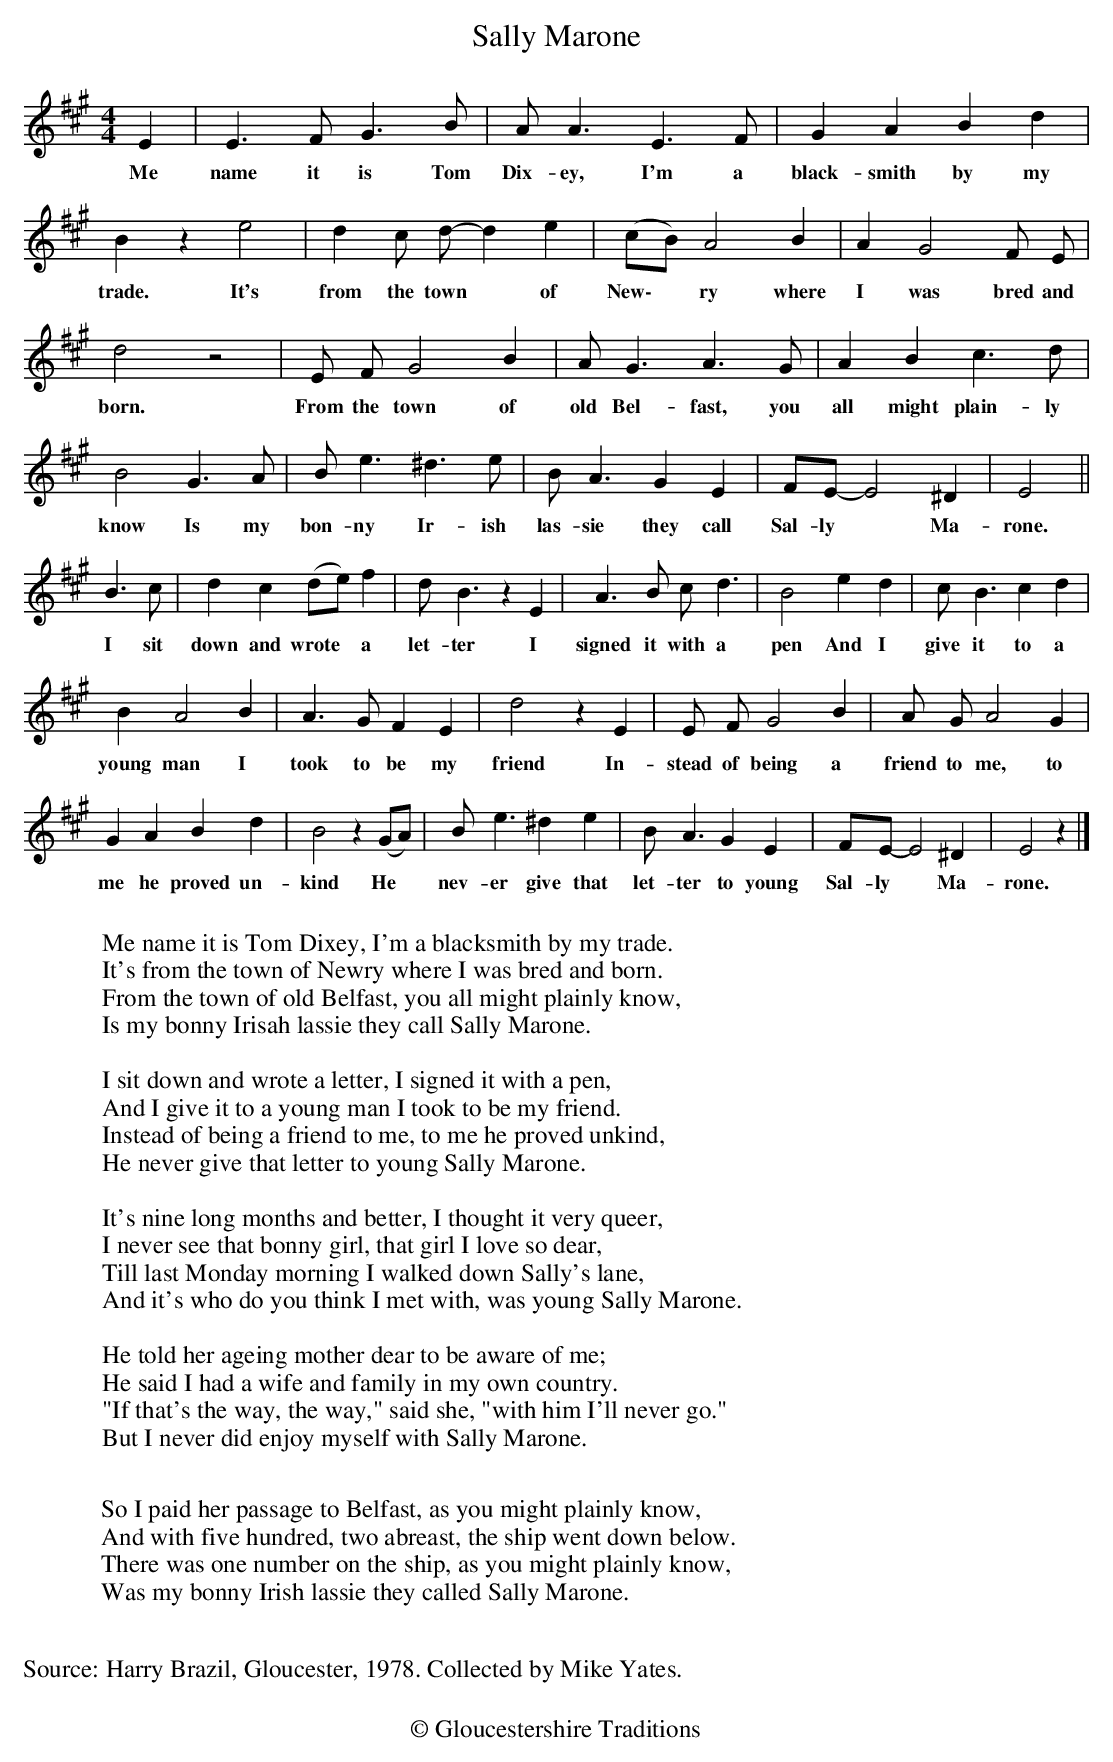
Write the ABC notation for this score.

X:1
T:Sally Marone
L:1/8
M:4/4
K:A
E2 | E3 F G3 B | A A3 E3 F | G2 A2 B2 d2 |$ B2 z2 e4 | d2 c d- d2 e2 | (cB) A4 B2 | A2 G4 F E |$
w: Me|name it is Tom|Dix- ey, I'm a|black- smith by my|trade. It's|from the town * of|New\- * ry where|I was bred and|
d4 z4 | E F G4 B2 | A G3 A3 G | A2 B2 c3 d |$ B4 G3 A | B e3 ^d3 e | B A3 G2 E2 | FE- E4 ^D2 |
w: born.|From the town of|old Bel- fast, you|all might plain- ly|know Is my|bon- ny Ir- ish|las- sie they call|Sal- ly * Ma-|
E4 ||$ B3 c | d2 c2 (de) f2 | d B3 z2 E2 | A3 B c d3 | B4 e2 d2 | c B3 c2 d2 |$ B2 A4 B2 |
w: rone.|I sit|down and wrote * a|let- ter I|signed it with a|pen And I|give it to a|young man I|
A3 G F2 E2 | d4 z2 E2 | E F G4 B2 | A G A4 G2 |$ G2 A2 B2 d2 | B4 z2 (GA) | B e3 ^d2 e2 |
w: took to be my|friend In-|stead of being a|friend to me, to|me he proved un-|kind He *|nev- er give that|
B A3 G2 E2 | FE- E4 ^D2 | E4 z2 |]
w: let- ter to young|Sal- ly * Ma-|rone.|
W:
W:Me name it is Tom Dixey, I'm a blacksmith by my trade.
W:It's from the town of Newry where I was bred and born.
W:From the town of old Belfast, you all might plainly know,
W:Is my bonny Irisah lassie they call Sally Marone.
W:
W:I sit down and wrote a letter, I signed it with a pen,
W:And I give it to a young man I took to be my friend.
W:Instead of being a friend to me, to me he proved unkind,
W:He never give that letter to young Sally Marone.
W:
W:It's nine long months and better, I thought it very queer,
W:I never see that bonny girl, that girl I love so dear,
W:Till last Monday morning I walked down Sally's lane,
W:And it's who do you think I met with, was young Sally Marone.
W:
W:He told her ageing mother dear to be aware of me;
W:He said I had a wife and family in my own country.
W:"If that's the way, the way," said she, "with him I'll never go."
W:But I never did enjoy myself with Sally Marone.
W:
W:So I paid her passage to Belfast, as you might plainly know,
W:And with five hundred, two abreast, the ship went down below.
W:There was one number on the ship, as you might plainly know,
W:Was my bonny Irish lassie they called Sally Marone.
W:
W:
